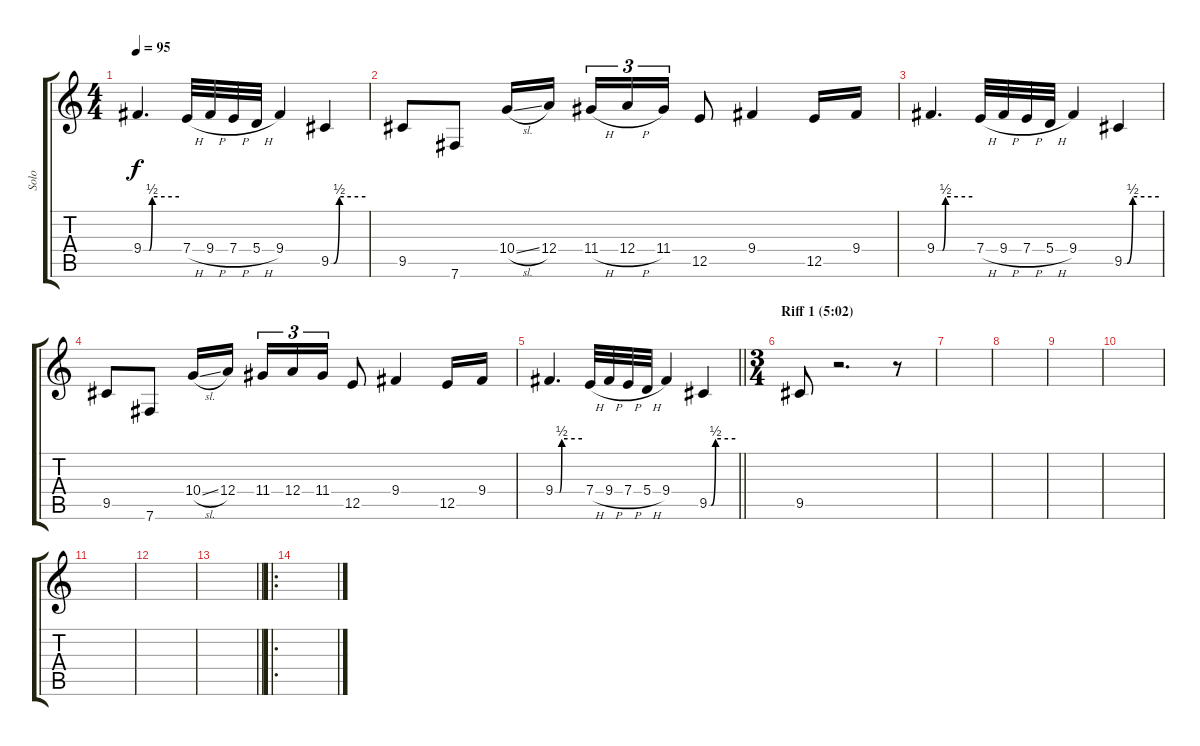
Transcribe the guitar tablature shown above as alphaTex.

\track ("Solo" "Solo") {instrument distortionguitar}
\staff {score tabs}
\tuning (B3 Gb3 D3 A2 E2 B1) {hide}
\ts (4 4)
\tempo 95
\clef g2
\ks c
9.4{be (custom 0 0 10 0 15 2 60 2)}.4{d dy f} 7.4{h}.32 9.4{h}.32 7.4{h}.32 5.4{h}.32 9.4.4 9.5{be (custom 0 0 5 0 15 2 60 2)}.4 |
9.5.8 7.6.8 10.4{sl}.16 12.4.16{beam splitsecondary} 11.4{h}.16{tu (3 2)} 12.4{h}.16{tu (3 2)} 11.4.16{tu (3 2)} 12.5.8 9.4.4 12.5.16 9.4.16 |
9.4{be (custom 0 0 10 0 15 2 60 2)}.4{d} 7.4{h}.32 9.4{h}.32 7.4{h}.32 5.4{h}.32 9.4.4 9.5{be (custom 0 0 5 0 15 2 60 2)}.4 |
9.5.8 7.6.8 10.4{sl}.16 12.4.16{beam splitsecondary} 11.4.16{tu (3 2)} 12.4.16{tu (3 2)} 11.4.16{tu (3 2)} 12.5.8 9.4.4 12.5.16 9.4.16 |
\barLineRight lightlight
9.4{be (custom 0 0 10 0 15 2 60 2)}.4{d} 7.4{h}.32 9.4{h}.32 7.4{h}.32 5.4{h}.32 9.4.4 9.5{be (custom 0 0 5 0 15 2 60 2)}.4 |
\ts (3 4)
\section ("" "Riff 1 (5:02)")
9.5.8 r.2{d} r.8 |
|
|
|
|
|
|
\barLineRight lightlight
|
\ro
